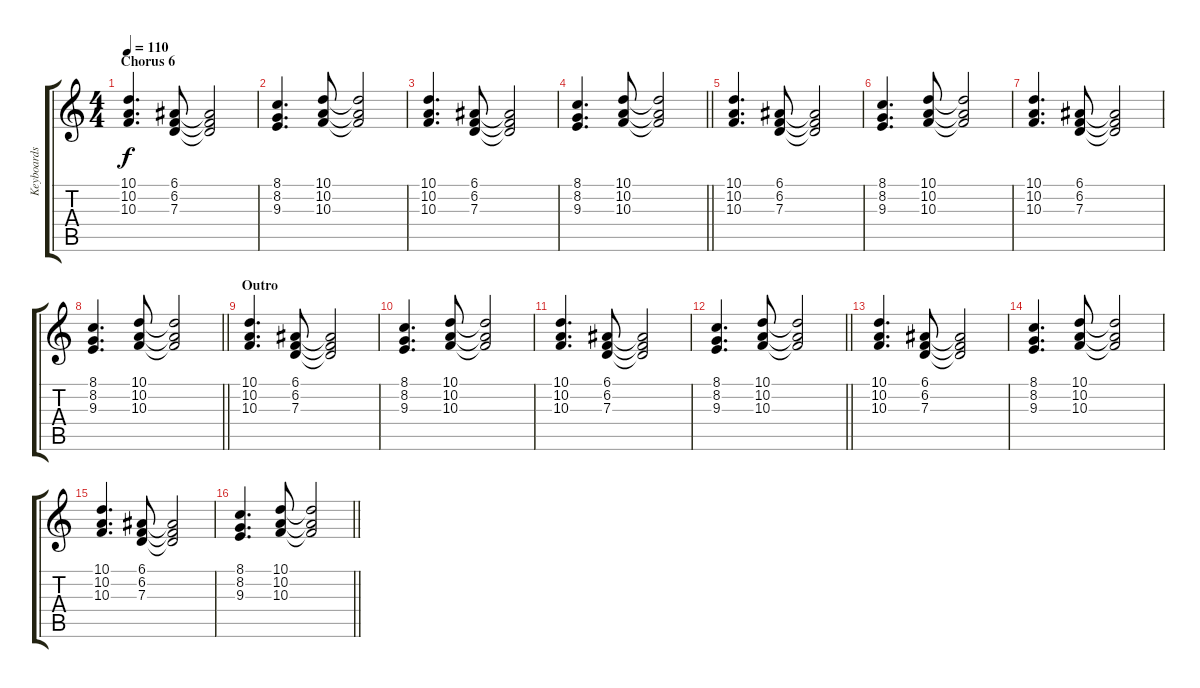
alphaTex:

\track ("Keyboards" "Keyboards") {instrument stringensemble1}
\staff {score tabs}
\tuning (E4 B3 G3 D3 A2 E2) {hide}
\ts (4 4)
\section ("" "Chorus 6")
\tempo 110
\clef g2
\ks c
(10.1 10.2 10.3).4{d dy f} (6.1 6.2 7.3).8 (6.1{t} 6.2{t} 7.3{t}).2 |
(8.1 8.2 9.3).4{d} (10.1 10.2 10.3).8 (10.1{t} 10.2{t} 10.3{t}).2 |
(10.1 10.2 10.3).4{d} (6.1 6.2 7.3).8 (6.1{t} 6.2{t} 7.3{t}).2 |
\barLineRight lightlight
(8.1 8.2 9.3).4{d} (10.1 10.2 10.3).8 (10.1{t} 10.2{t} 10.3{t}).2 |
(10.1 10.2 10.3).4{d} (6.1 6.2 7.3).8 (6.1{t} 6.2{t} 7.3{t}).2 |
(8.1 8.2 9.3).4{d} (10.1 10.2 10.3).8 (10.1{t} 10.2{t} 10.3{t}).2 |
(10.1 10.2 10.3).4{d} (6.1 6.2 7.3).8 (6.1{t} 6.2{t} 7.3{t}).2 |
\barLineRight lightlight
(8.1 8.2 9.3).4{d} (10.1 10.2 10.3).8 (10.1{t} 10.2{t} 10.3{t}).2 |
\section ("" "Outro")
(10.1 10.2 10.3).4{d} (6.1 6.2 7.3).8 (6.1{t} 6.2{t} 7.3{t}).2 |
(8.1 8.2 9.3).4{d} (10.1 10.2 10.3).8 (10.1{t} 10.2{t} 10.3{t}).2 |
(10.1 10.2 10.3).4{d} (6.1 6.2 7.3).8 (6.1{t} 6.2{t} 7.3{t}).2 |
\barLineRight lightlight
(8.1 8.2 9.3).4{d} (10.1 10.2 10.3).8 (10.1{t} 10.2{t} 10.3{t}).2 |
(10.1 10.2 10.3).4{d} (6.1 6.2 7.3).8 (6.1{t} 6.2{t} 7.3{t}).2 |
(8.1 8.2 9.3).4{d} (10.1 10.2 10.3).8 (10.1{t} 10.2{t} 10.3{t}).2 |
(10.1 10.2 10.3).4{d} (6.1 6.2 7.3).8 (6.1{t} 6.2{t} 7.3{t}).2 |
\barLineRight lightlight
(8.1 8.2 9.3).4{d} (10.1 10.2 10.3).8 (10.1{t} 10.2{t} 10.3{t}).2
